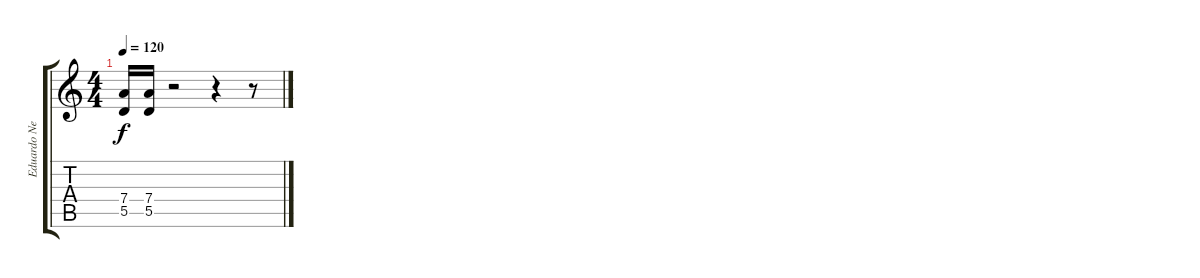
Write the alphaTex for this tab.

\track ("Eduardo Neves (Guitar)" "Eduardo Ne") {instrument overdrivenguitar}
\staff {score tabs}
\tuning (E4 B3 G3 D3 A2 E2) {hide}
\ts (4 4)
\tempo 120
\clef g2
\ks c
(7.4 5.5).16{dy f} (7.4 5.5).16 r.2 r.4 r.8
